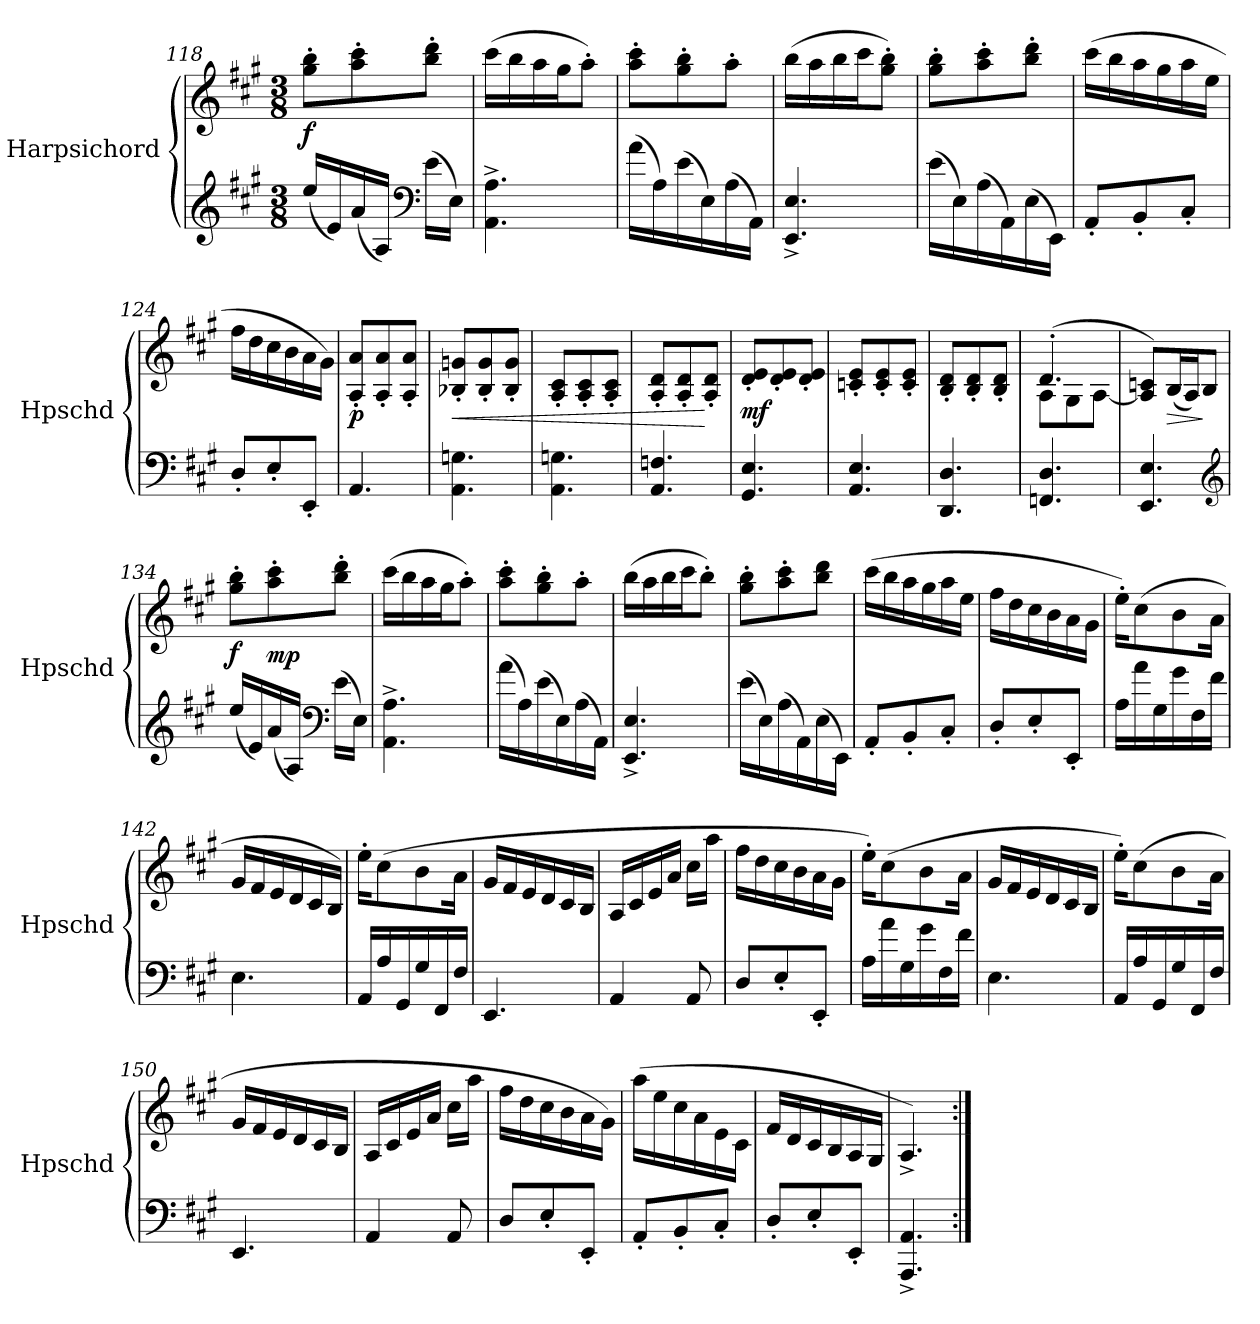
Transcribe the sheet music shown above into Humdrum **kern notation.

**kern	**kern	**dynam
*part1	*part1	*part1
*staff2	*staff1	*staff1/2
*I"Harpsichord	*	*
*I'Hpschd	*	*
*clefG2	*clefG2	*
*k[f#c#g#]	*k[f#c#g#]	*
*M3/8	*M3/8	*
=118	=118	=118
(16ee/LL	8gg#'\ 8bb'\L	f
16e/)	.	.
(16a/	8aa'\ 8ccc#'\	.
16A/JJ)	.	.
*clefF4	*	*
(16e\LL	8bb'\ 8ddd'\J	.
16E\JJ)	.	.
=119	=119	=119
4.AA^\ 4.A^\	(16ccc#\LL	.
.	16bb\	.
.	16aa\	.
.	16gg#\J	.
.	8aa'\J)	.
=120	=120	=120
(16a\LL	8aa'\ 8ccc#'\L	.
16A\)	.	.
(16e\	8gg#'\ 8bb'\	.
16E\)	.	.
(16A\	8aa'\J	.
16AA\JJ)	.	.
=121	=121	=121
4.EE^/ 4.E^/	(16bb\LL	.
.	16aa\	.
.	16bb\	.
.	16ccc#\J	.
.	8gg#'\ 8bb'\J)	.
=122	=122	=122
(16e\LL	8gg#'\ 8bb'\L	.
16E\)	.	.
(16A\	8aa'\ 8ccc#'\	.
16AA\)	.	.
(16E\	8bb'\ 8ddd'\J	.
16EE\JJ)	.	.
=123	=123	=123
8AA'/L	(16ccc#\LL	.
.	16bb\	.
8BB'/	16aa\	.
.	16gg#\	.
8C#'/J	16aa\	.
.	16ee\JJ	.
=124	=124	=124
8D'/L	16ff#\LL	.
.	16dd\	.
8E'/	16cc#\	.
.	16b\	.
8EE'/J	16a\	.
.	16g#\JJ)	.
=125	=125	=125
4.AA/	8A'/ 8a'/L	p
.	8A'/ 8a'/	.
.	8A'/ 8a'/J	.
=126	=126	=126
!	!	!LO:HP:b
4.AA\ 4.Gn\	8B-X'/ 8gn'/L	<
.	8B-'/ 8g'/	.
.	8B-'/ 8g'/J	.
=127	=127	=127
4.AA\ 4.Gn\	8A'/ 8c#'/L	.
.	8A'/ 8c#'/	.
.	8A'/ 8c#'/J	.
=128	=128	=128
4.AA/ 4.Fn/	8A'/ 8d'/L	.
.	8A'/ 8d'/	.
.	8A'/ 8d'/J	[
=129	=129	=129
4.GG#/ 4.E/	8d'/ 8e'/L	mf
.	8d'/ 8e'/	.
.	8d'/ 8e'/J	.
=130	=130	=130
4.AA/ 4.E/	8cn'/ 8e'/L	.
.	8c'/ 8e'/	.
.	8c'/ 8e'/J	.
=131	=131	=131
4.DD/ 4.D/	8B'/ 8d'/L	.
.	8B'/ 8d'/	.
.	8B'/ 8d'/J	.
=132	=132	=132
*	*^	*
4.FFn/ 4.D/	(4.d'/	8A\L	.
.	.	8G#\	.
.	.	[8A\J	.
*	*v	*v	*
=133	=133	=133
4.EE/ 4.E/	8A]/ 8cn/L)	.
!	!	!LO:HP:b
.	(16B/L	>
.	16A/J)	.
.	8B/J	]
*clefG2	*	*
=134	=134	=134
(16ee/LL	8gg#'\ 8bb'\L	f
16e/)	.	.
(16a/	8aa'\ 8ccc#'\	mp
16A/JJ)	.	.
*clefF4	*	*
(16e\LL	8bb'\ 8ddd'\J	.
16E\JJ)	.	.
=135	=135	=135
4.AA^\ 4.A^\	(16ccc#\LL	.
.	16bb\	.
.	16aa\	.
.	16gg#\J	.
.	8aa'\J)	.
=136	=136	=136
(16a\LL	8aa'\ 8ccc#'\L	.
16A\)	.	.
(16e\	8gg#'\ 8bb'\	.
16E\)	.	.
(16A\	8aa'\J	.
16AA\JJ)	.	.
=137	=137	=137
4.EE^/ 4.E^/	(16bb\LL	.
.	16aa\	.
.	16bb\	.
.	16ccc#\J	.
.	8bb'\J)	.
=138	=138	=138
(16e\LL	8gg#'\ 8bb'\L	.
16E\)	.	.
(16A\	8aa'\ 8ccc#'\	.
16AA\)	.	.
(16E\	8bb\ 8ddd\J	.
16EE\JJ)	.	.
=139	=139	=139
8AA'/L	(16ccc#\LL	.
.	16bb\	.
8BB'/	16aa\	.
.	16gg#\	.
8C#'/J	16aa\	.
.	16ee\JJ	.
=140	=140	=140
8D'/L	16ff#\LL	.
.	16dd\	.
8E'/	16cc#\	.
.	16b\	.
8EE'/J	16a\	.
.	16g#\JJ	.
=141	=141	=141
16A\LL	16ee'\KL)	.
16a\	(8cc#\	.
16G#\	.	.
16g#\	8b\	.
16F#\	.	.
16f#\JJ	16a\Jk	.
=142	=142	=142
4.E\	16g#/LL	.
.	16f#/	.
.	16e/	.
.	16d/	.
.	16c#/	.
.	16B/JJ)	.
=143	=143	=143
16AA/LL	16ee'\KL	.
16A/	(8cc#\	.
16GG#/	.	.
16G#/	8b\	.
16FF#/	.	.
16F#/JJ	16a\Jk	.
=144	=144	=144
4.EE/	16g#/LL	.
.	16f#/	.
.	16e/	.
.	16d/	.
.	16c#/	.
.	16B/JJ	.
=145	=145	=145
4AA/	16A/LL	.
.	16c#/	.
.	16e/	.
.	16a/JJ	.
8AA/	16cc#\LL	.
.	16aa\JJ	.
=146	=146	=146
8D/L	16ff#\LL	.
.	16dd\	.
8E'/	16cc#\	.
.	16b\	.
8EE'/J	16a\	.
.	16g#\JJ	.
=147	=147	=147
16A\LL	16ee'\KL)	.
16a\	(8cc#\	.
16G#\	.	.
16g#\	8b\	.
16F#\	.	.
16f#\JJ	16a\Jk	.
=148	=148	=148
4.E\	16g#/LL	.
.	16f#/	.
.	16e/	.
.	16d/	.
.	16c#/	.
.	16B/JJ	.
=149	=149	=149
16AA/LL	16ee'\KL)	.
16A/	(8cc#\	.
16GG#/	.	.
16G#/	8b\	.
16FF#/	.	.
16F#/JJ	16a\Jk	.
=150	=150	=150
4.EE/	16g#/LL	.
.	16f#/	.
.	16e/	.
.	16d/	.
.	16c#/	.
.	16B/JJ	.
=151	=151	=151
4AA/	16A/LL	.
.	16c#/	.
.	16e/	.
.	16a/JJ	.
8AA/	16cc#\LL	.
.	16aa\JJ	.
=152	=152	=152
8D/L	16ff#\LL	.
.	16dd\	.
8E'/	16cc#\	.
.	16b\	.
8EE'/J	16a\	.
.	16g#\JJ)	.
=153	=153	=153
8AA'/L	(16aa\LL	.
.	16ee\	.
8BB'/	16cc#\	.
.	16a\	.
8C#'/J	16e\	.
.	16c#\JJ	.
=154	=154	=154
8D'/L	16f#/LL	.
.	16d/	.
8E'/	16c#/	.
.	16B/	.
8EE'/J	16A/	.
.	16G#/JJ	.
=155	=155	=155
4.AAA^/ 4.AA^/	4.A^/)	.
=:|!	=:|!	=:|!
*-	*-	*-
